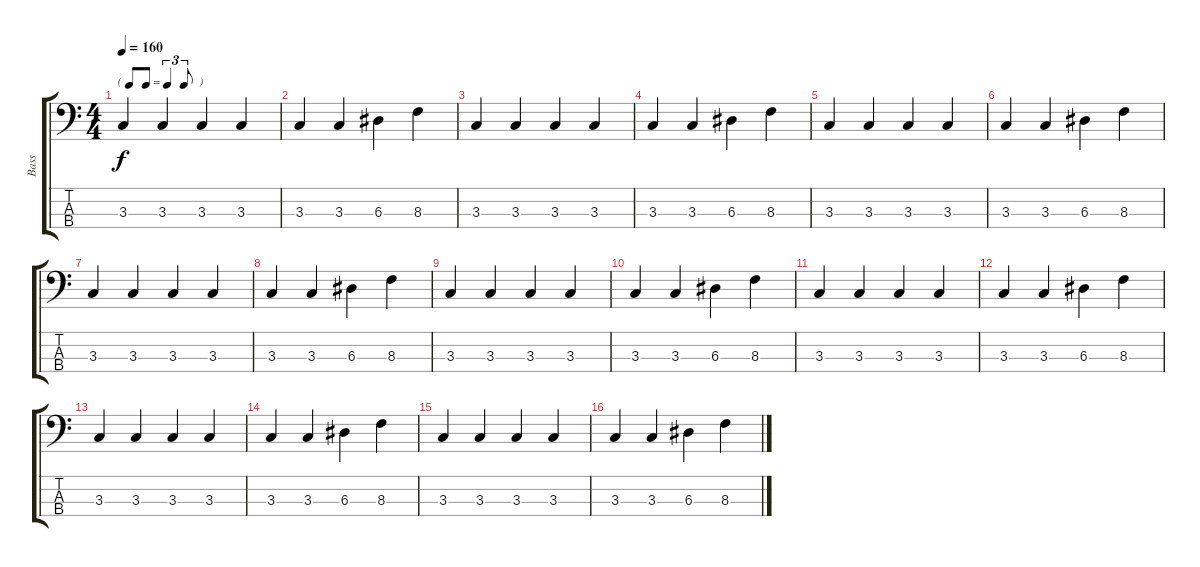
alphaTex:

\track ("Bass" "Bass") {instrument electricbasspick}
\staff {score tabs}
\tuning (G2 D2 A1 E1) {hide}
\ts (4 4)
\tf triplet8th
\tempo 160
\clef f4
\ks c
3.3.4{dy f} 3.3.4 3.3.4 3.3.4 |
3.3.4 3.3.4 6.3.4 8.3.4 |
3.3.4 3.3.4 3.3.4 3.3.4 |
3.3.4 3.3.4 6.3.4 8.3.4 |
3.3.4 3.3.4 3.3.4 3.3.4 |
3.3.4 3.3.4 6.3.4 8.3.4 |
3.3.4 3.3.4 3.3.4 3.3.4 |
3.3.4 3.3.4 6.3.4 8.3.4 |
3.3.4 3.3.4 3.3.4 3.3.4 |
3.3.4 3.3.4 6.3.4 8.3.4 |
3.3.4 3.3.4 3.3.4 3.3.4 |
3.3.4 3.3.4 6.3.4 8.3.4 |
3.3.4 3.3.4 3.3.4 3.3.4 |
3.3.4 3.3.4 6.3.4 8.3.4 |
3.3.4 3.3.4 3.3.4 3.3.4 |
3.3.4 3.3.4 6.3.4 8.3.4
